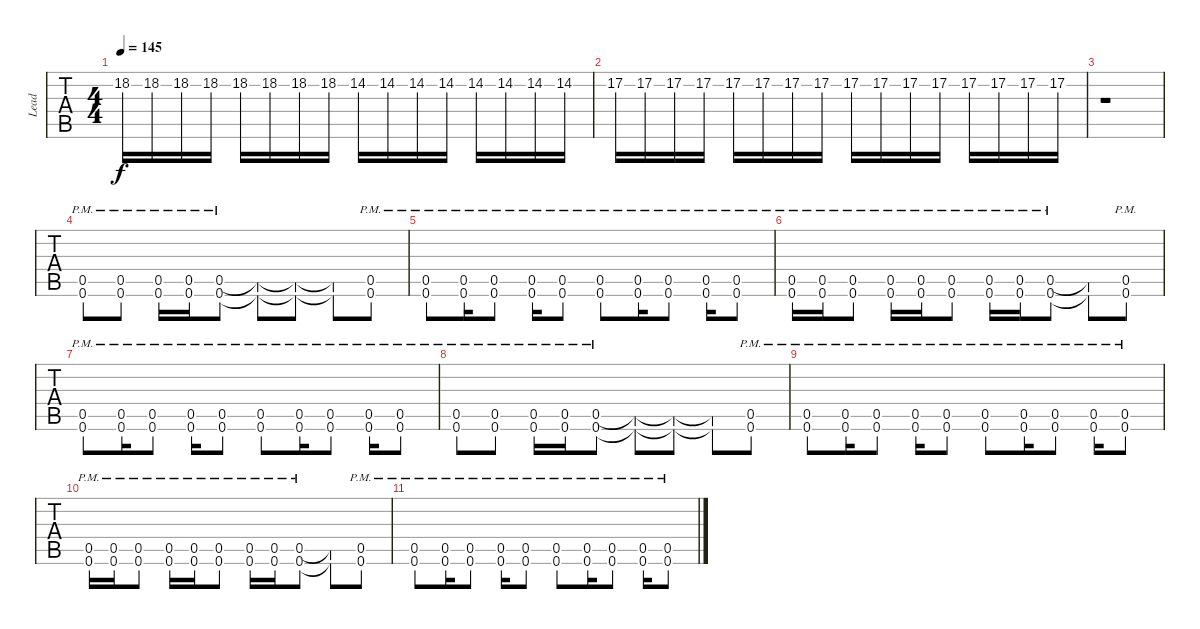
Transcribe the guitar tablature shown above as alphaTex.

\track ("Lead" "Lead") {instrument distortionguitar}
\staff {tabs}
\tuning (D4 A3 F3 C3 G2 C2) {hide}
\ts (4 4)
\tempo 145
\clef g2
\ks c
18.2.16{dy f} 18.2.16 18.2.16 18.2.16 18.2.16 18.2.16 18.2.16 18.2.16 14.2.16 14.2.16 14.2.16 14.2.16 14.2.16 14.2.16 14.2.16 14.2.16 |
17.2.16 17.2.16 17.2.16 17.2.16 17.2.16 17.2.16 17.2.16 17.2.16 17.2.16 17.2.16 17.2.16 17.2.16 17.2.16 17.2.16 17.2.16 17.2.16 |
r.1 |
(0.5{pm} 0.6{pm}).8 (0.5{pm} 0.6{pm}).8 (0.5{pm} 0.6{pm}).16 (0.5{pm} 0.6{pm}).16 (0.5{pm} 0.6{pm}).8 (0.5{t} 0.6{t}).8 (0.5{t} 0.6{t}).8 (0.5{t} 0.6{t}).8 (0.5{pm} 0.6{pm}).8 |
(0.5{pm} 0.6{pm}).8 (0.5{pm} 0.6{pm}).16 (0.5{pm} 0.6{pm}).8 (0.5{pm} 0.6{pm}).16 (0.5{pm} 0.6{pm}).8 (0.5{pm} 0.6{pm}).8 (0.5{pm} 0.6{pm}).16 (0.5{pm} 0.6{pm}).8 (0.5{pm} 0.6{pm}).16 (0.5{pm} 0.6{pm}).8 |
(0.5{pm} 0.6{pm}).16 (0.5{pm} 0.6{pm}).16 (0.5{pm} 0.6{pm}).8 (0.5{pm} 0.6{pm}).16 (0.5{pm} 0.6{pm}).16 (0.5{pm} 0.6{pm}).8 (0.5{pm} 0.6{pm}).16 (0.5{pm} 0.6{pm}).16 (0.5{pm} 0.6{pm}).8 (0.5{t} 0.6{t}).8 (0.5{pm} 0.6{pm}).8 |
(0.5{pm} 0.6{pm}).8 (0.5{pm} 0.6{pm}).16 (0.5{pm} 0.6{pm}).8 (0.5{pm} 0.6{pm}).16 (0.5{pm} 0.6{pm}).8 (0.5{pm} 0.6{pm}).8 (0.5{pm} 0.6{pm}).16 (0.5{pm} 0.6{pm}).8 (0.5{pm} 0.6{pm}).16 (0.5{pm} 0.6{pm}).8 |
(0.5{pm} 0.6{pm}).8 (0.5{pm} 0.6{pm}).8 (0.5{pm} 0.6{pm}).16 (0.5{pm} 0.6{pm}).16 (0.5{pm} 0.6{pm}).8 (0.5{t} 0.6{t}).8 (0.5{t} 0.6{t}).8 (0.5{t} 0.6{t}).8 (0.5{pm} 0.6{pm}).8 |
(0.5{pm} 0.6{pm}).8 (0.5{pm} 0.6{pm}).16 (0.5{pm} 0.6{pm}).8 (0.5{pm} 0.6{pm}).16 (0.5{pm} 0.6{pm}).8 (0.5{pm} 0.6{pm}).8 (0.5{pm} 0.6{pm}).16 (0.5{pm} 0.6{pm}).8 (0.5{pm} 0.6{pm}).16 (0.5{pm} 0.6{pm}).8 |
(0.5{pm} 0.6{pm}).16 (0.5{pm} 0.6{pm}).16 (0.5{pm} 0.6{pm}).8 (0.5{pm} 0.6{pm}).16 (0.5{pm} 0.6{pm}).16 (0.5{pm} 0.6{pm}).8 (0.5{pm} 0.6{pm}).16 (0.5{pm} 0.6{pm}).16 (0.5{pm} 0.6{pm}).8 (0.5{t} 0.6{t}).8 (0.5{pm} 0.6{pm}).8 |
(0.5{pm} 0.6{pm}).8 (0.5{pm} 0.6{pm}).16 (0.5{pm} 0.6{pm}).8 (0.5{pm} 0.6{pm}).16 (0.5{pm} 0.6{pm}).8 (0.5{pm} 0.6{pm}).8 (0.5{pm} 0.6{pm}).16 (0.5{pm} 0.6{pm}).8 (0.5{pm} 0.6{pm}).16 (0.5{pm} 0.6{pm}).8
